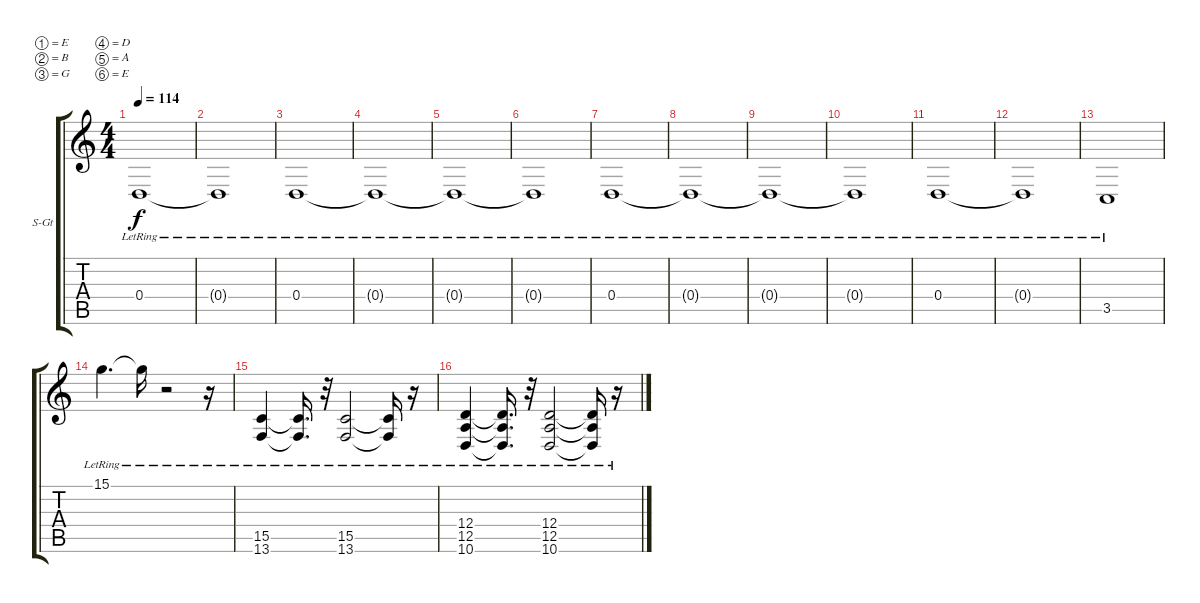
\bracketExtendMode groupsimilarinstruments
\firstSystemTrackNameOrientation horizontal
\otherSystemsTrackNameOrientation horizontal
\track ("piano bas" "S-Gt") {instrument acousticgrandpiano}
\staff {score tabs}
\tuning (E3 B2 G2 D2 A1 E1)
\displaytranspose 12
\ts (4 4)
\tempo 114
\clef g2
\ks c
0.4{lr t}.1{dy f} |
0.4{lr t}.1 |
0.4{lr}.1 |
0.4{lr t}.1 |
0.4{lr t}.1 |
0.4{lr t}.1 |
0.4{lr}.1 |
0.4{lr t}.1 |
0.4{lr t}.1 |
0.4{lr t}.1 |
0.4{lr}.1 |
0.4{lr t}.1 |
3.5{lr}.1 |
15.1{lr}.4{d} 15.1{lr t}.16 r.2 r.16 |
(15.5{lr} 13.6{lr}).4 (15.5{lr t} 13.6{lr t}).16{d} r.32 (15.5{lr} 13.6{lr}).2 (15.5{lr t} 13.6{lr t}).16 r.16 |
(12.4{lr} 12.5{lr} 10.6{lr}).4 (12.4{lr t} 12.5{lr t} 10.6{lr t}).16{d} r.32 (12.4{lr} 12.5{lr} 10.6{lr}).2 (12.4{lr t} 12.5{lr t} 10.6{lr t}).16 r.16
